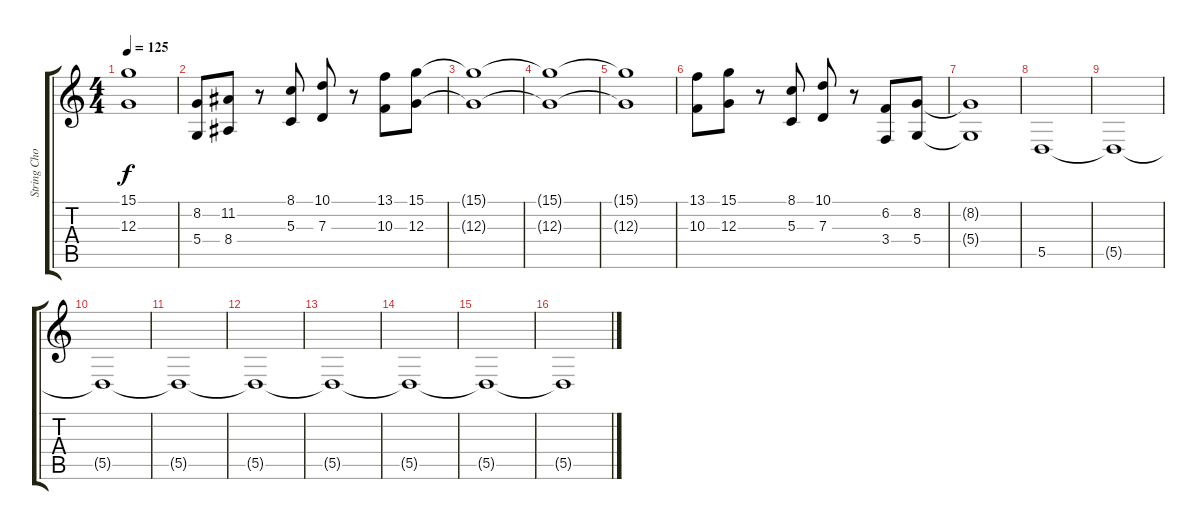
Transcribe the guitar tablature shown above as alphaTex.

\track ("String Chords" "String Cho") {instrument stringensemble1}
\staff {score tabs}
\tuning (E4 B3 G3 D3 A2 E2) {hide}
\ts (4 4)
\tempo 125
\clef g2
\ks c
(15.1{t} 12.3{t}).1{dy f} |
(8.2 5.4).8 (11.2 8.4).8 r.8 (8.1 5.3).8 (10.1 7.3).8 r.8 (13.1 10.3).8 (15.1 12.3).8 |
(15.1{t} 12.3{t}).1 |
(15.1{t} 12.3{t}).1 |
(15.1{t} 12.3{t}).1 |
(13.1 10.3).8 (15.1 12.3).8 r.8 (8.1 5.3).8 (10.1 7.3).8 r.8 (6.2 3.4).8 (8.2 5.4).8 |
(8.2{t} 5.4{t}).1 |
5.5.1 |
5.5{t}.1 |
5.5{t}.1 |
5.5{t}.1 |
5.5{t}.1 |
5.5{t}.1 |
5.5{t}.1 |
5.5{t}.1 |
5.5{t}.1
